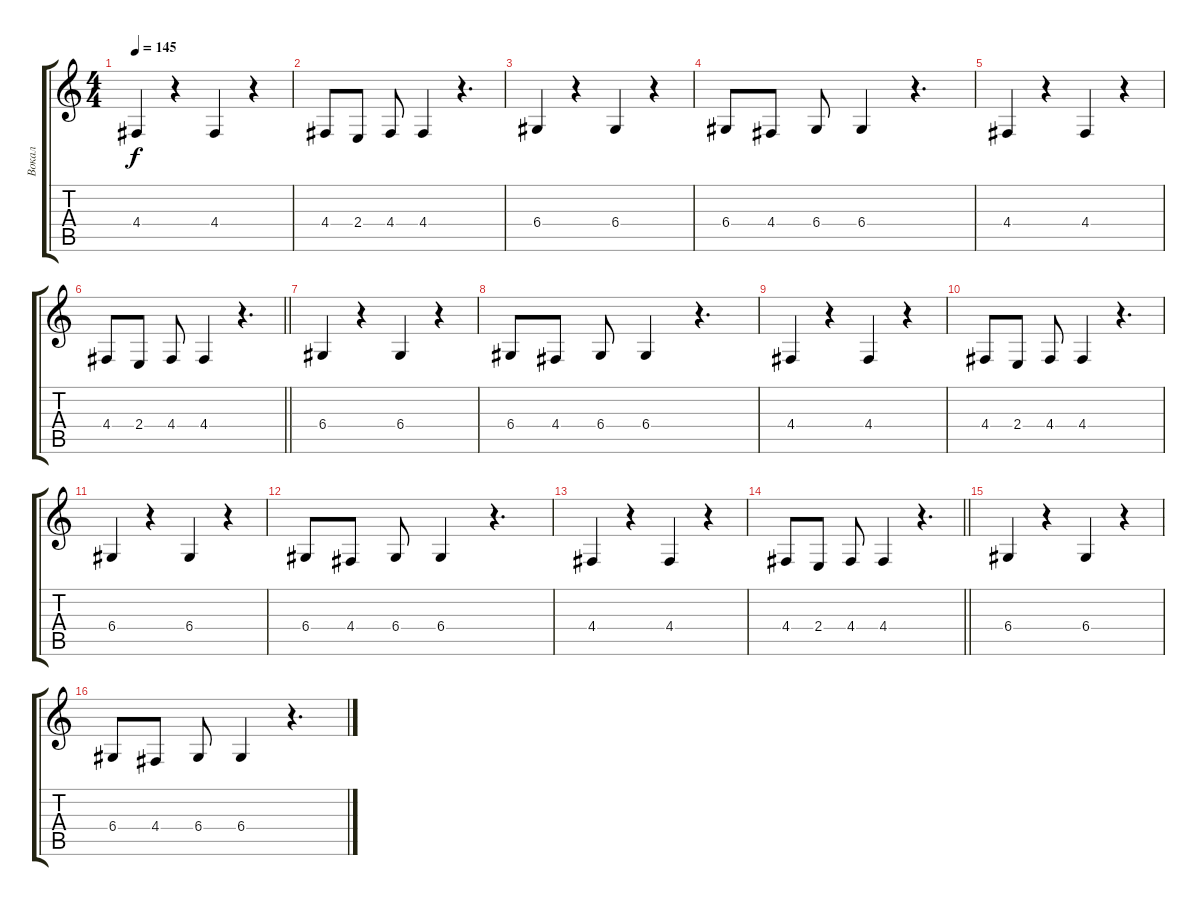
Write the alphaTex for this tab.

\track ("Вокал" "Вокал") {instrument flute}
\staff {score tabs}
\tuning (E4 B3 G3 D3 A2 E2) {hide}
\ts (4 4)
\tempo 145
\clef g2
\ks c
4.4.4{dy f} r.4 4.4.4 r.4 |
4.4.8 2.4.8 4.4.8 4.4.4 r.4{d} |
6.4.4 r.4 6.4.4 r.4 |
6.4.8 4.4.8 6.4.8 6.4.4 r.4{d} |
4.4.4 r.4 4.4.4 r.4 |
\barLineRight lightlight
4.4.8 2.4.8 4.4.8 4.4.4 r.4{d} |
\section ("" " ")
6.4.4 r.4 6.4.4 r.4 |
6.4.8 4.4.8 6.4.8 6.4.4 r.4{d} |
4.4.4 r.4 4.4.4 r.4 |
4.4.8 2.4.8 4.4.8 4.4.4 r.4{d} |
6.4.4 r.4 6.4.4 r.4 |
6.4.8 4.4.8 6.4.8 6.4.4 r.4{d} |
4.4.4 r.4 4.4.4 r.4 |
\barLineRight lightlight
4.4.8 2.4.8 4.4.8 4.4.4 r.4{d} |
\section ("" " ")
6.4.4 r.4 6.4.4 r.4 |
6.4.8 4.4.8 6.4.8 6.4.4 r.4{d}
